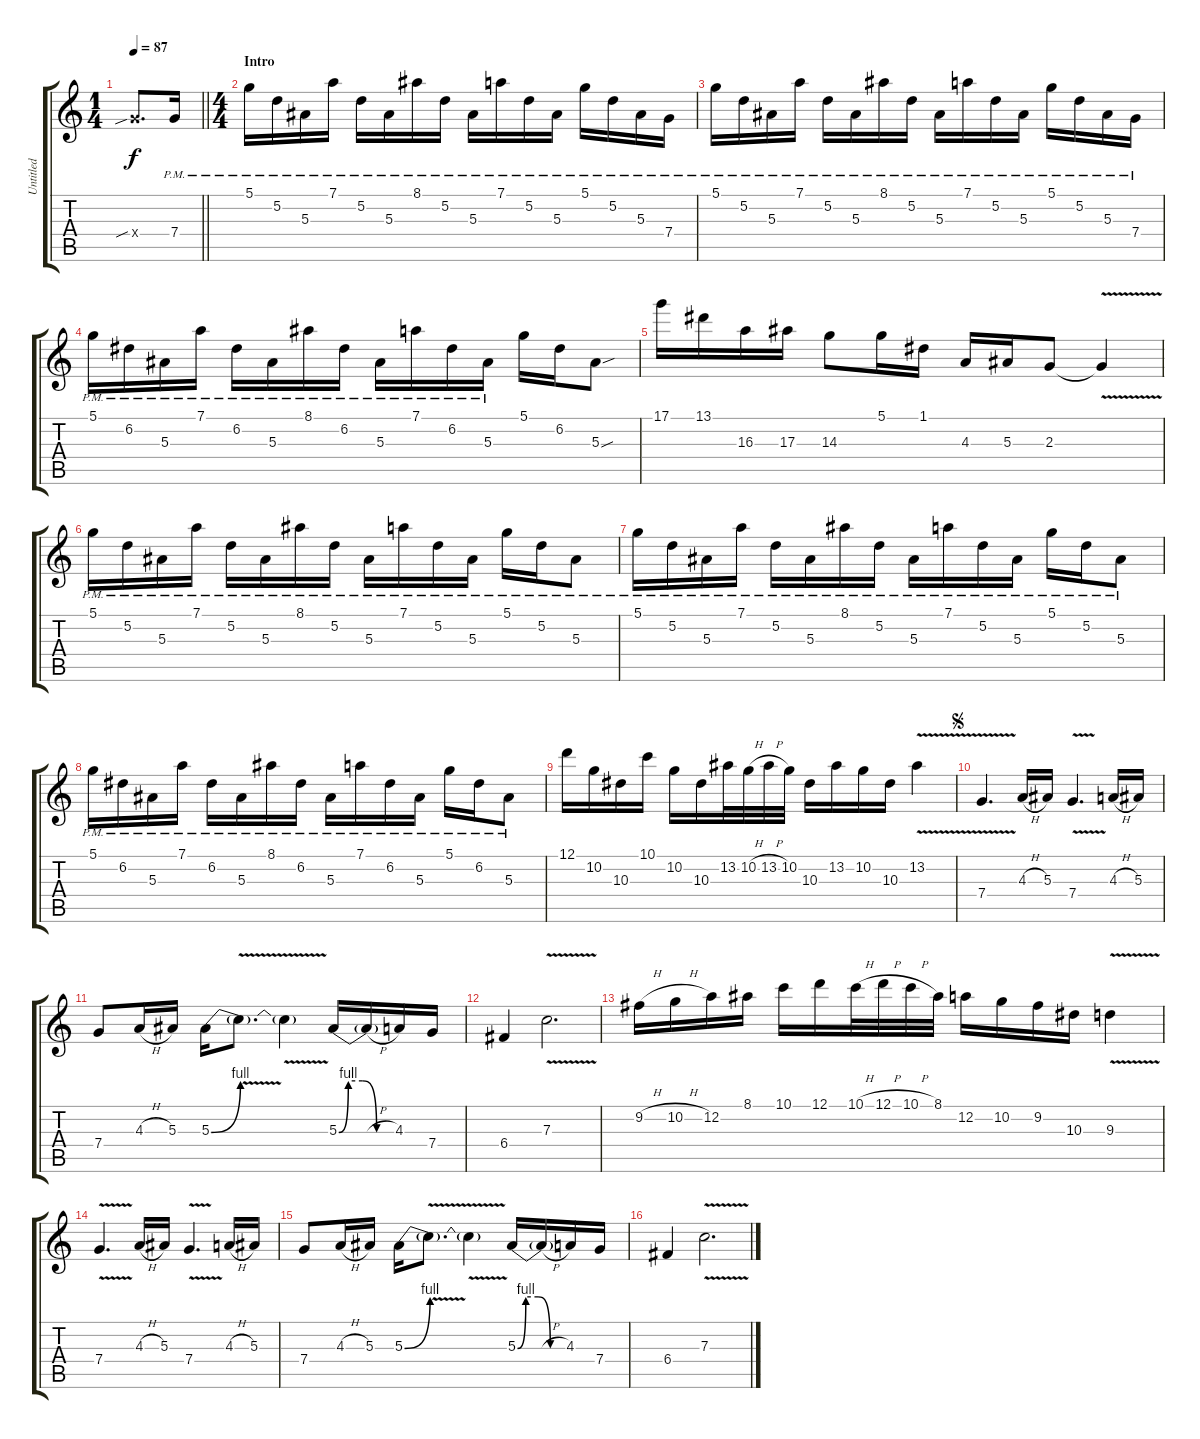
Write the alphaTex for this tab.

\track ("Untitled" "Untitled") {instrument distortionguitar}
\staff {score tabs}
\tuning (D4 A3 F3 C3 G2 D2) {hide}
\ts (1 4)
\tempo 87
\clef g2
\barLineRight lightlight
\ks c
7.4{sib x}.8{d dy f instrument distortionguitar} 7.4{pm}.16 |
\ts (4 4)
\section ("" "Intro")
5.1{pm}.16 5.2{pm}.16 5.3{pm}.16 7.1{pm}.16 5.2{pm}.16 5.3{pm}.16 8.1{pm}.16 5.2{pm}.16 5.3{pm}.16 7.1{pm}.16 5.2{pm}.16 5.3{pm}.16 5.1{pm}.16 5.2{pm}.16 5.3{pm}.16 7.4{pm}.16 |
5.1{pm}.16 5.2{pm}.16 5.3{pm}.16 7.1{pm}.16 5.2{pm}.16 5.3{pm}.16 8.1{pm}.16 5.2{pm}.16 5.3{pm}.16 7.1{pm}.16 5.2{pm}.16 5.3{pm}.16 5.1{pm}.16 5.2{pm}.16 5.3{pm}.16 7.4{pm}.16 |
5.1{pm}.16 6.2{pm}.16 5.3{pm}.16 7.1{pm}.16 6.2{pm}.16 5.3{pm}.16 8.1{pm}.16 6.2{pm}.16 5.3{pm}.16 7.1{pm}.16 6.2{pm}.16 5.3{pm}.16 5.1.16 6.2.16 5.3{sou}.8 |
17.1.16 13.1.16 16.3.16 17.3.16 14.3.8 5.1.16 1.1.16 4.3.16 5.3.16 2.3.8 2.3{v t}.4 |
5.1{pm}.16 5.2{pm}.16 5.3{pm}.16 7.1{pm}.16 5.2{pm}.16 5.3{pm}.16 8.1{pm}.16 5.2{pm}.16 5.3{pm}.16 7.1{pm}.16 5.2{pm}.16 5.3{pm}.16 5.1{pm}.16 5.2{pm}.16 5.3{pm}.8 |
5.1{pm}.16 5.2{pm}.16 5.3{pm}.16 7.1{pm}.16 5.2{pm}.16 5.3{pm}.16 8.1{pm}.16 5.2{pm}.16 5.3{pm}.16 7.1{pm}.16 5.2{pm}.16 5.3{pm}.16 5.1{pm}.16 5.2{pm}.16 5.3{pm}.8 |
5.1{pm}.16 6.2{pm}.16 5.3{pm}.16 7.1{pm}.16 6.2{pm}.16 5.3{pm}.16 8.1{pm}.16 6.2{pm}.16 5.3{pm}.16 7.1{pm}.16 6.2{pm}.16 5.3{pm}.16 5.1{pm}.16 6.2{pm}.16 5.3{pm}.8 |
12.1.16 10.2.16 10.3.16 10.1.16 10.2.16 10.3.16 13.2.32 10.2{h}.32 13.2{h}.32 10.2.32 10.3.16 13.2.16 10.2.16 10.3.16 13.2{v}.4 |
\jump segno
7.4{v}.4{d} 4.3{h}.16 5.3.16 7.4{v}.4{d} 4.3{h}.16 5.3.16 |
7.4.8 4.3{h}.16 5.3.16 5.3{be (bend 0 0 60 4)}.16 5.3{v t}.8{d} 5.3{v t}.4 5.3{be (custom 0 0 10 4 25 4 40 0 60 0)}.16 5.3{h t}.16 4.3.16 7.4.16 |
6.4.4 7.3{v}.2{d} |
9.2{h}.16 10.2{h}.16 12.2.16 8.1.16 10.1.16 12.1.16 10.1{h}.32 12.1{h}.32 10.1{h}.32 8.1.32 12.2.16 10.2.16 9.2.16 10.3.16 9.3{v}.4 |
7.4{v}.4{d} 4.3{h}.16 5.3.16 7.4{v}.4{d} 4.3{h}.16 5.3.16 |
7.4.8 4.3{h}.16 5.3.16 5.3{be (bend 0 0 60 4)}.16 5.3{v t}.8{d} 5.3{v t}.4 5.3{be (custom 0 0 10 4 25 4 40 0 60 0)}.16 5.3{h t}.16 4.3.16 7.4.16 |
6.4.4 7.3{v}.2{d}
